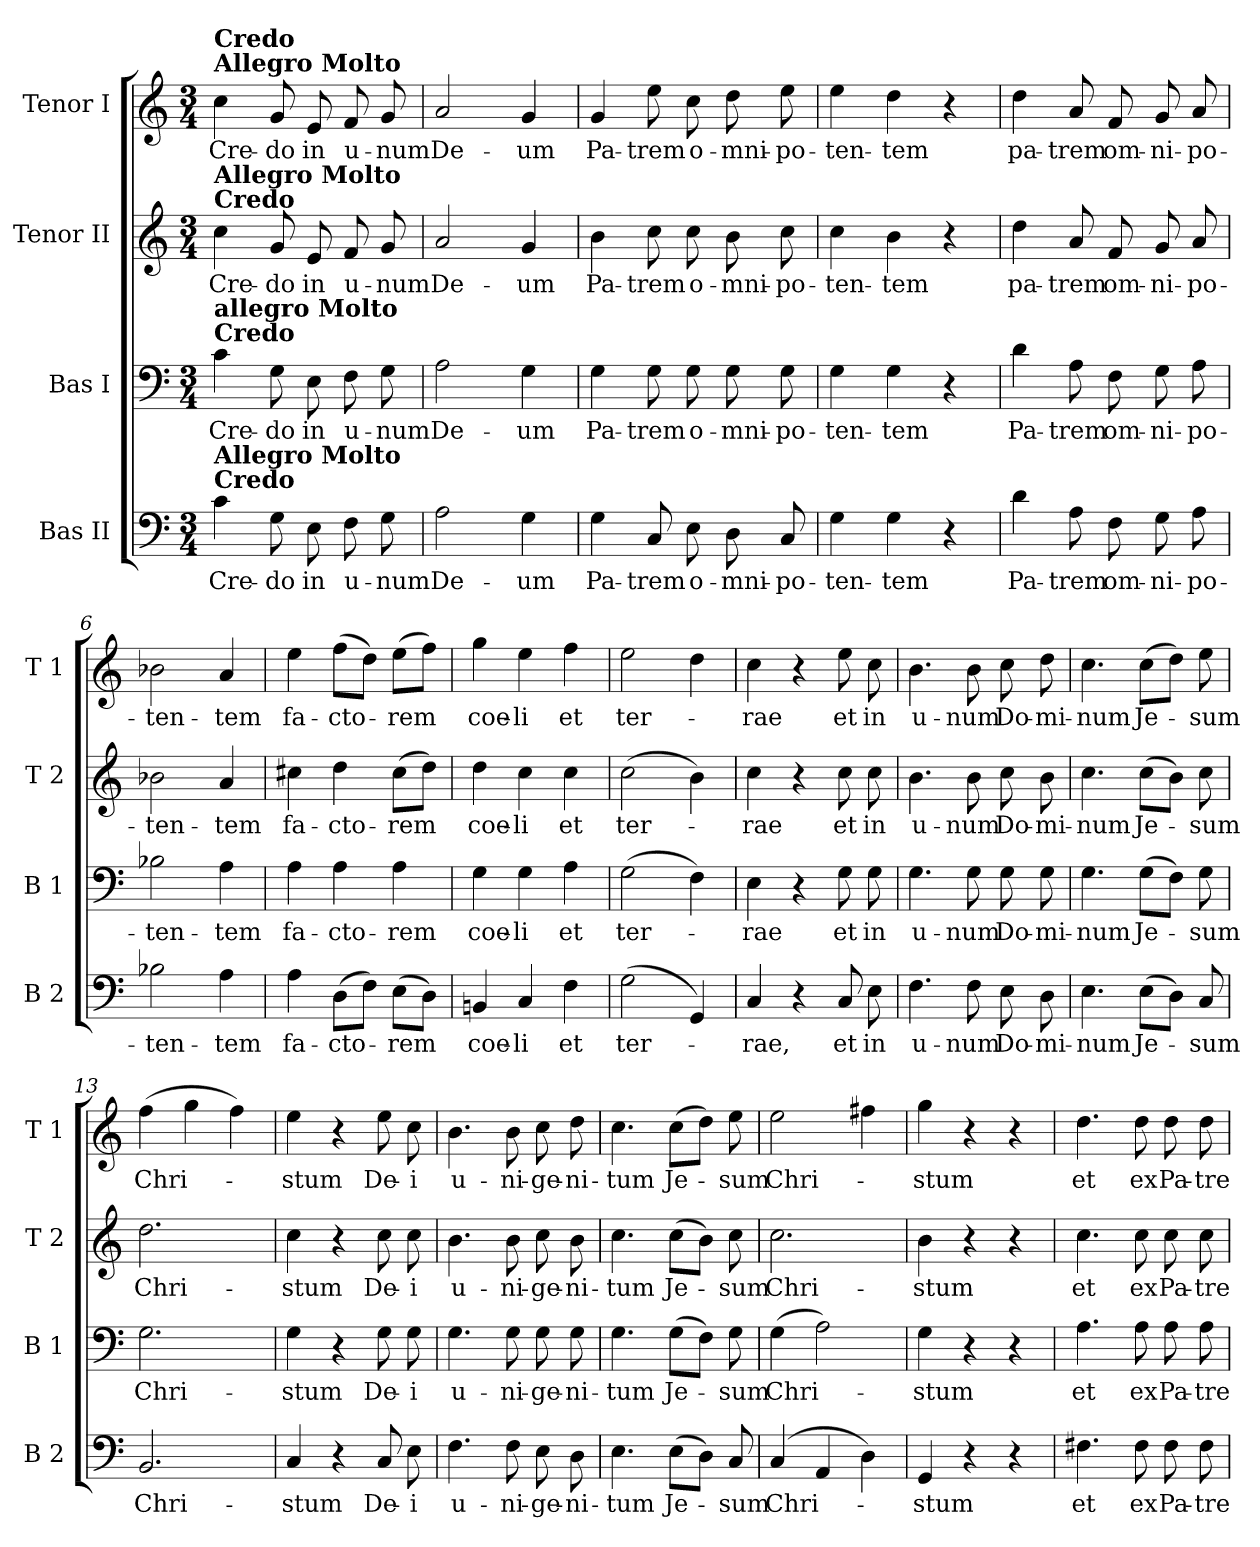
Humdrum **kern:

**kern	**text	**kern	**text	**kern	**text	**kern	**text
*part4	*part4	*part3	*part3	*part2	*part2	*part1	*part1
*staff4	*staff4	*staff3	*staff3	*staff2	*staff2	*staff1	*staff1
*I"Bas II	*	*I"Bas I	*	*I"Tenor II	*	*I"Tenor I	*
*I'B 2	*	*I'B 1	*	*I'T 2	*	*I'T 1	*
*clefF4	*	*clefF4	*	*clefG2	*	*clefG2	*
*k[]	*	*k[]	*	*k[]	*	*k[]	*
*M3/4	*	*M3/4	*	*M3/4	*	*M3/4	*
=1	=1	=1	=1	=1	=1	=1	=1
!	!	!	!	!	!	!LO:TX:a:B:t=Allegro Molto	!
!	!	!	!	!	!	!LO:TX:a:B:t=Credo	!
!	!	!	!	!LO:TX:a:B:t=Credo	!	!	!
!	!	!	!	!LO:TX:a:B:t=Allegro Molto	!	!	!
!	!	!LO:TX:a:B:t=Credo	!	!	!	!	!
!	!	!LO:TX:a:B:t=allegro Molto	!	!	!	!	!
!LO:TX:a:B:t=Credo	!	!	!	!	!	!	!
!LO:TX:a:B:t=Allegro Molto	!	!	!	!	!	!	!
4c\	Cre-	4c\	Cre-	4cc\	Cre-	4cc\	Cre-
8G\	-do	8G\	-do	8g/	-do	8g/	-do
8E\	in	8E\	in	8e/	in	8e/	in
8F\	u-	8F\	u-	8f/	u-	8f/	u-
8G\	-num	8G\	-num	8g/	-num	8g/	-num
=2	=2	=2	=2	=2	=2	=2	=2
2A\	De-	2A\	De-	2a/	De-	2a/	De-
4G\	-um	4G\	-um	4g/	-um	4g/	-um
=3	=3	=3	=3	=3	=3	=3	=3
4G\	Pa-	4G\	Pa-	4b\	Pa-	4g/	Pa-
8C/	-trem	8G\	-trem	8cc\	-trem	8ee\	-trem
8E\	o-	8G\	o-	8cc\	o-	8cc\	o-
8D\	-mni-	8G\	-mni-	8b\	-mni-	8dd\	-mni-
8C/	-po-	8G\	-po-	8cc\	-po-	8ee\	-po-
=4	=4	=4	=4	=4	=4	=4	=4
4G\	-ten-	4G\	-ten-	4cc\	-ten-	4ee\	-ten-
4G\	-tem	4G\	-tem	4b\	-tem	4dd\	-tem
4r	.	4r	.	4r	.	4r	.
=5	=5	=5	=5	=5	=5	=5	=5
4d\	Pa-	4d\	Pa-	4dd\	pa-	4dd\	pa-
8A\	-trem	8A\	-trem	8a/	-trem	8a/	-trem
8F\	om-	8F\	om-	8f/	om-	8f/	om-
8G\	-ni-	8G\	-ni-	8g/	-ni-	8g/	-ni-
8A\	-po-	8A\	-po-	8a/	-po-	8a/	-po-
=6	=6	=6	=6	=6	=6	=6	=6
2B-X\	-ten-	2B-X\	-ten-	2b-X\	-ten-	2b-X\	-ten-
4A\	-tem	4A\	-tem	4a/	-tem	4a/	-tem
=7	=7	=7	=7	=7	=7	=7	=7
4A\	fa-	4A\	fa-	4cc#X\	fa-	4ee\	fa-
(8D\L	-cto-	4A\	-cto-	4dd\	-cto-	(8ff\L	-cto-
8F\J)	.	.	.	.	.	8dd\J)	.
(8E\L	-rem	4A\	-rem	(8cc#\L	-rem	(8ee\L	-rem
8D\J)	.	.	.	8dd\J)	.	8ff\J)	.
=8	=8	=8	=8	=8	=8	=8	=8
4BBn/	coe-	4G\	coe-	4dd\	coe-	4gg\	coe-
4C/	-li	4G\	-li	4cc\	-li	4ee\	-li
4F\	et	4A\	et	4cc\	et	4ff\	et
=9	=9	=9	=9	=9	=9	=9	=9
(2G\	ter-	(2G\	ter-	(2cc\	ter-	2ee\	ter-
4GG/)	.	4F\)	.	4b\)	.	4dd\	.
=10	=10	=10	=10	=10	=10	=10	=10
4C/	-rae,	4E\	-rae	4cc\	-rae	4cc\	-rae
4r	.	4r	.	4r	.	4r	.
8C/	et	8G\	et	8cc\	et	8ee\	et
8E\	in	8G\	in	8cc\	in	8cc\	in
=11	=11	=11	=11	=11	=11	=11	=11
4.F\	u-	4.G\	u-	4.b\	u-	4.b\	u-
8F\	-num	8G\	-num	8b\	-num	8b\	-num
8E\	Do-	8G\	Do-	8cc\	Do-	8cc\	Do-
8D\	-mi-	8G\	-mi-	8b\	-mi-	8dd\	-mi-
=12	=12	=12	=12	=12	=12	=12	=12
4.E\	-num	4.G\	-num	4.cc\	-num	4.cc\	-num
(8E\L	Je-	(8G\L	Je-	(8cc\L	Je-	(8cc\L	Je-
8D\J)	.	8F\J)	.	8b\J)	.	8dd\J)	.
8C/	-sum	8G\	-sum	8cc\	-sum	8ee\	-sum
=13	=13	=13	=13	=13	=13	=13	=13
2.BB/	Chri-	2.G\	Chri-	2.dd\	Chri-	(4ff\	Chri-
.	.	.	.	.	.	4gg\	.
.	.	.	.	.	.	4ff\)	.
=14	=14	=14	=14	=14	=14	=14	=14
4C/	-stum	4G\	-stum	4cc\	-stum	4ee\	-stum
4r	.	4r	.	4r	.	4r	.
8C/	De-	8G\	De-	8cc\	De-	8ee\	De-
8E\	-i	8G\	-i	8cc\	-i	8cc\	-i
=15	=15	=15	=15	=15	=15	=15	=15
4.F\	u-	4.G\	u-	4.b\	u-	4.b\	u-
8F\	-ni-	8G\	-ni-	8b\	-ni-	8b\	-ni-
8E\	-ge-	8G\	-ge-	8cc\	-ge-	8cc\	-ge-
8D\	-ni-	8G\	-ni-	8b\	-ni-	8dd\	-ni-
=16	=16	=16	=16	=16	=16	=16	=16
4.E\	-tum	4.G\	-tum	4.cc\	-tum	4.cc\	-tum
(8E\L	Je-	(8G\L	Je-	(8cc\L	Je-	(8cc\L	Je-
8D\J)	.	8F\J)	.	8b\J)	.	8dd\J)	.
8C/	-sum	8G\	-sum	8cc\	-sum	8ee\	-sum
=17	=17	=17	=17	=17	=17	=17	=17
(<4C/	Chri-	(4G\	Chri-	2.cc\	Chri-	2ee\	Chri-
4AA/	.	2A\)	.	.	.	.	.
4D\)	.	.	.	.	.	4ff#X\	.
=18	=18	=18	=18	=18	=18	=18	=18
4GG/	-stum	4G\	-stum	4b\	-stum	4gg\	-stum
4r	.	4r	.	4r	.	4r	.
4r	.	4r	.	4r	.	4r	.
=19	=19	=19	=19	=19	=19	=19	=19
4.F#X\	et	4.A\	et	4.cc\	et	4.dd\	et
8F#\	ex	8A\	ex	8cc\	ex	8dd\	ex
8F#\	Pa-	8A\	Pa-	8cc\	Pa-	8dd\	Pa-
8F#\	-tre	8A\	-tre	8cc\	-tre	8dd\	-tre
=	=	=	=	=	=	=	=
*-	*-	*-	*-	*-	*-	*-	*-
